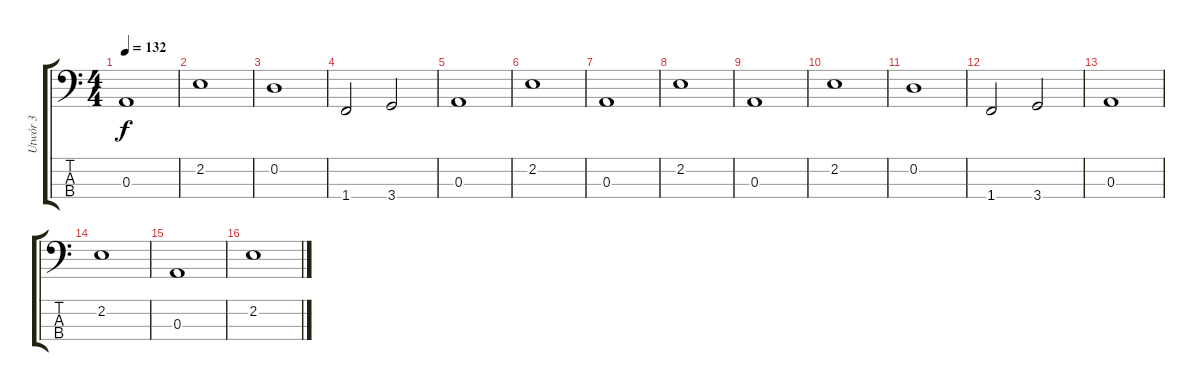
\track ("Utwór 3" "Utwór 3") {instrument electricbassfinger}
\staff {score tabs}
\tuning (G2 D2 A1 E1) {hide}
\ts (4 4)
\tempo 132
\clef f4
\ks c
0.3.1{dy f} |
2.2.1 |
0.2.1 |
1.4.2 3.4.2 |
0.3.1 |
2.2.1 |
0.3.1 |
2.2.1 |
0.3.1 |
2.2.1 |
0.2.1 |
1.4.2 3.4.2 |
0.3.1 |
2.2.1 |
0.3.1 |
2.2.1
